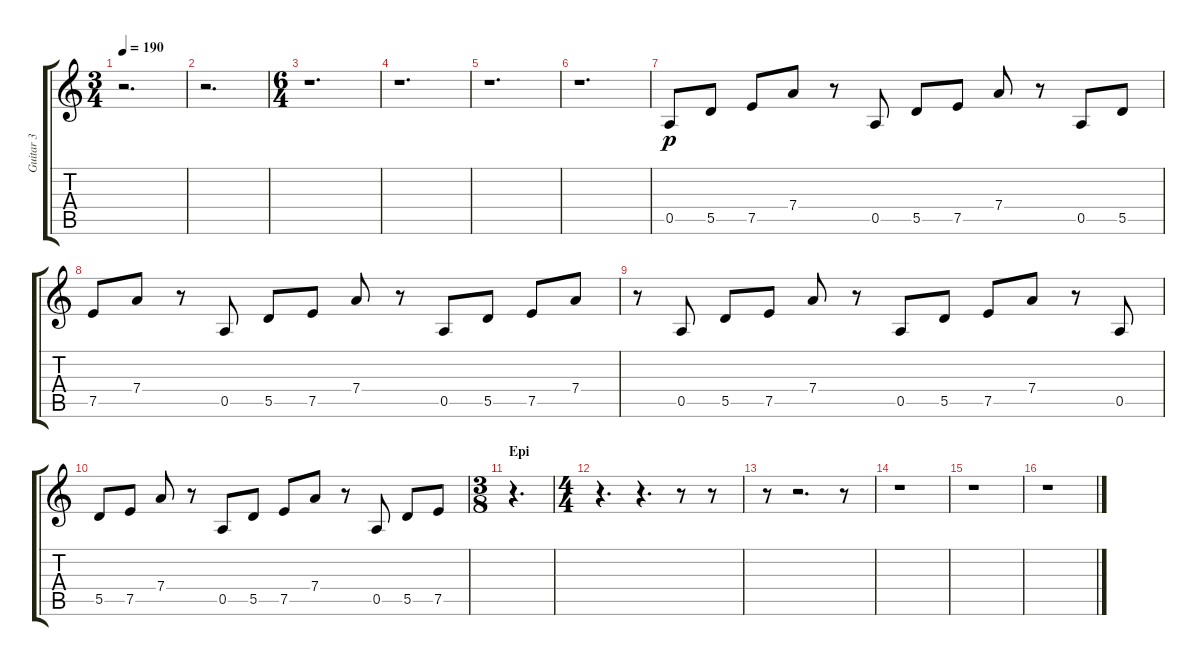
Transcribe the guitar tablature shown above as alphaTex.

\track ("Guitar 3" "Guitar 3") {instrument acousticguitarsteel}
\staff {score tabs}
\tuning (E4 B3 G3 D3 A2 E2) {hide}
\ts (3 4)
\tempo 190
\clef g2
\ks c
r.2{d dy f} |
r.2{d} |
\ts (6 4)
r.1{d} |
r.1{d} |
r.1{d} |
r.1{d} |
0.5.8{dy p} 5.5.8 7.5.8 7.4.8 r.8 0.5.8 5.5.8 7.5.8 7.4.8 r.8 0.5.8 5.5.8 |
7.5.8 7.4.8 r.8 0.5.8 5.5.8 7.5.8 7.4.8 r.8 0.5.8 5.5.8 7.5.8 7.4.8 |
r.8 0.5.8 5.5.8 7.5.8 7.4.8 r.8 0.5.8 5.5.8 7.5.8 7.4.8 r.8 0.5.8 |
5.5.8 7.5.8 7.4.8 r.8 0.5.8 5.5.8 7.5.8 7.4.8 r.8 0.5.8 5.5.8 7.5.8 |
\ts (3 8)
\section ("" "Epi")
r.4{d} |
\ts (4 4)
r.4{d} r.4{d} r.8 r.8 |
r.8 r.2{d} r.8 |
r.1 |
r.1 |
r.1
